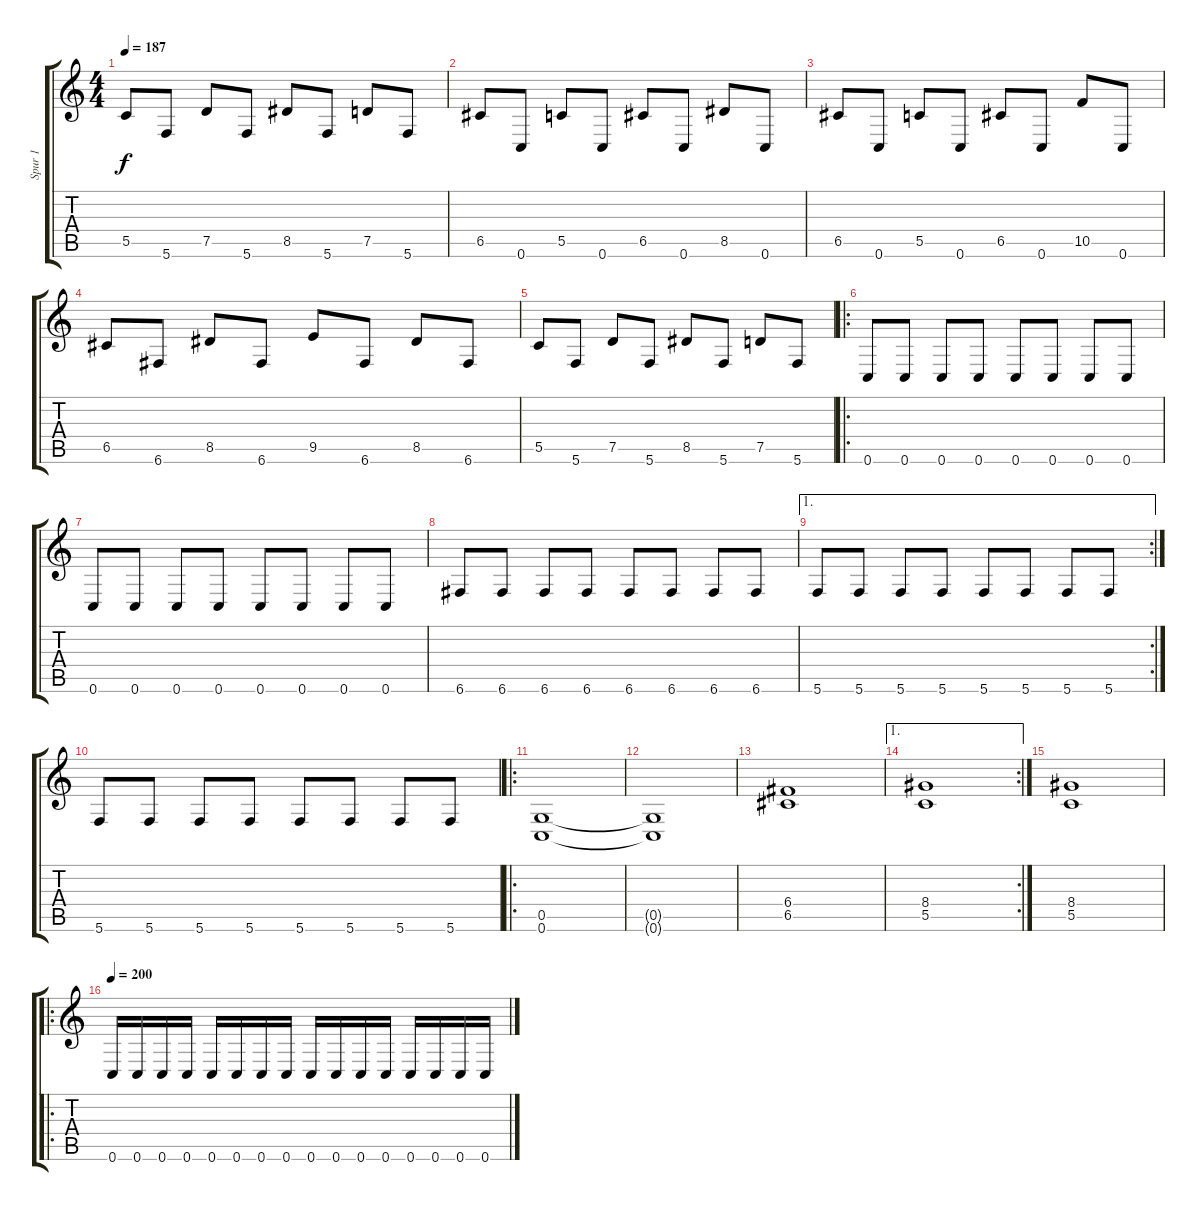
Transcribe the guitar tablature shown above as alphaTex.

\track ("Spur 1" "Spur 1") {instrument distortionguitar}
\staff {score tabs}
\tuning (D4 A3 F3 C3 G2 C2) {hide}
\ts (4 4)
\tempo 187
\clef g2
\ks c
5.5.8{dy f} 5.6.8 7.5.8 5.6.8 8.5.8 5.6.8 7.5.8 5.6.8 |
6.5.8 0.6.8 5.5.8 0.6.8 6.5.8 0.6.8 8.5.8 0.6.8 |
6.5.8 0.6.8 5.5.8 0.6.8 6.5.8 0.6.8 10.5.8 0.6.8 |
6.5.8 6.6.8 8.5.8 6.6.8 9.5.8 6.6.8 8.5.8 6.6.8 |
5.5.8 5.6.8 7.5.8 5.6.8 8.5.8 5.6.8 7.5.8 5.6.8 |
\ro
0.6.8 0.6.8 0.6.8 0.6.8 0.6.8 0.6.8 0.6.8 0.6.8 |
0.6.8 0.6.8 0.6.8 0.6.8 0.6.8 0.6.8 0.6.8 0.6.8 |
6.6.8 6.6.8 6.6.8 6.6.8 6.6.8 6.6.8 6.6.8 6.6.8 |
\ae 1
\rc 2
5.6.8 5.6.8 5.6.8 5.6.8 5.6.8 5.6.8 5.6.8 5.6.8 |
5.6.8 5.6.8 5.6.8 5.6.8 5.6.8 5.6.8 5.6.8 5.6.8 |
\ro
(0.5 0.6).1 |
(0.5{t} 0.6{t}).1 |
(6.4 6.5).1 |
\ae 1
\rc 2
(8.4 5.5).1 |
(8.4 5.5).1 |
\ro
\tempo 200
0.6.16 0.6.16 0.6.16 0.6.16 0.6.16 0.6.16 0.6.16 0.6.16 0.6.16 0.6.16 0.6.16 0.6.16 0.6.16 0.6.16 0.6.16 0.6.16
